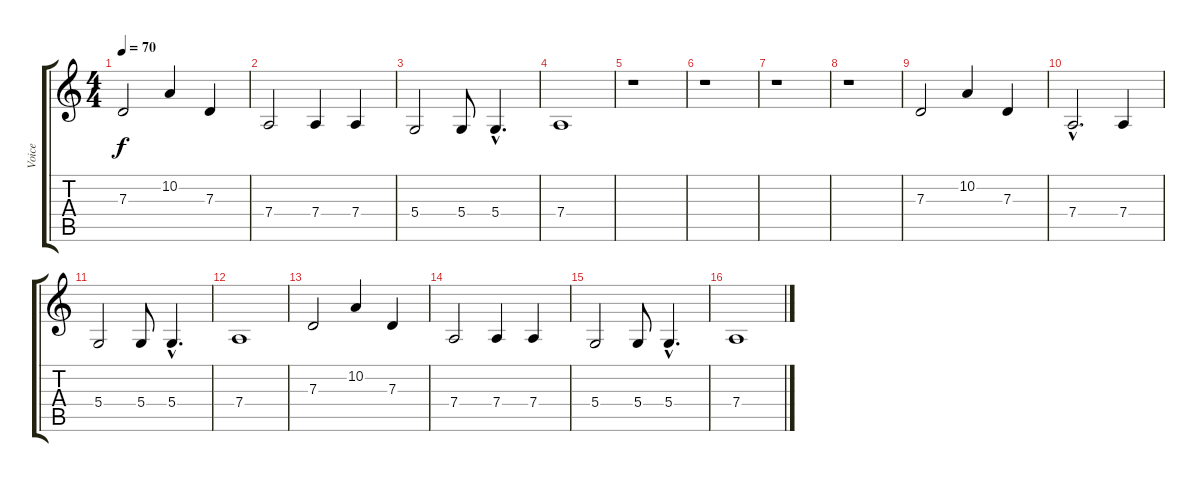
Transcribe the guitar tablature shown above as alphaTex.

\track ("Voice" "Voice") {instrument cello}
\staff {score tabs}
\tuning (E4 B3 G3 D3 A2 E2) {hide}
\ts (4 4)
\tempo 70
\clef g2
\ks c
7.3.2{dy f} 10.2.4 7.3.4 |
7.4.2 7.4.4 7.4.4 |
5.4.2 5.4.8 5.4{hac}.4{d} |
7.4.1 |
r.1 |
r.1 |
r.1 |
r.1 |
7.3.2 10.2.4 7.3.4 |
7.4{hac}.2{d} 7.4.4 |
5.4.2 5.4.8 5.4{hac}.4{d} |
7.4.1 |
7.3.2 10.2.4 7.3.4 |
7.4.2 7.4.4 7.4.4 |
5.4.2 5.4.8 5.4{hac}.4{d} |
7.4.1
